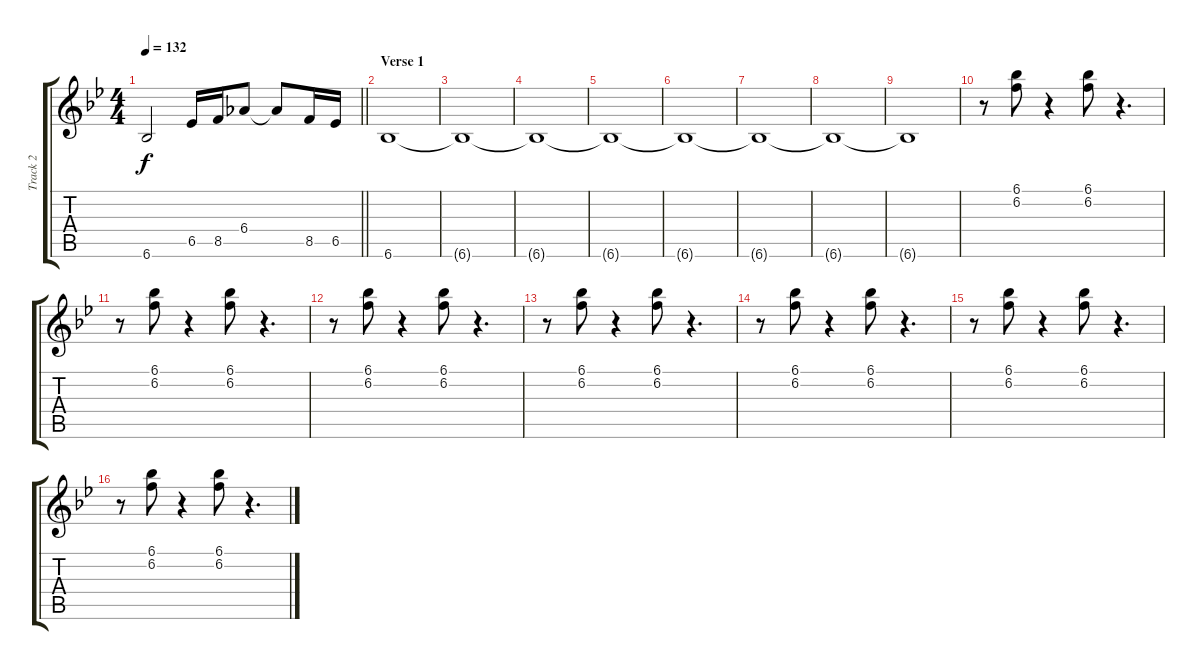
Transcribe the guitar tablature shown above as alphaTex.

\track ("Track 2" "Track 2") {instrument overdrivenguitar}
\staff {score tabs}
\tuning (E4 B3 G3 D3 A2 E2) {hide}
\ts (4 4)
\tempo 132
\clef g2
\barLineRight lightlight
\ks bb
6.6{t}.2{dy f} 6.5.16 8.5.16 6.4.8 6.4{t}.8 8.5.16 6.5.16 |
\section ("" "Verse 1")
6.6.1 |
6.6{t}.1 |
6.6{t}.1 |
6.6{t}.1 |
6.6{t}.1 |
6.6{t}.1 |
6.6{t}.1 |
6.6{t}.1 |
r.8 (6.1 6.2).8 r.4 (6.1 6.2).8 r.4{d} |
r.8 (6.1 6.2).8 r.4 (6.1 6.2).8 r.4{d} |
r.8 (6.1 6.2).8 r.4 (6.1 6.2).8 r.4{d} |
r.8 (6.1 6.2).8 r.4 (6.1 6.2).8 r.4{d} |
r.8 (6.1 6.2).8 r.4 (6.1 6.2).8 r.4{d} |
r.8 (6.1 6.2).8 r.4 (6.1 6.2).8 r.4{d} |
r.8 (6.1 6.2).8 r.4 (6.1 6.2).8 r.4{d}
